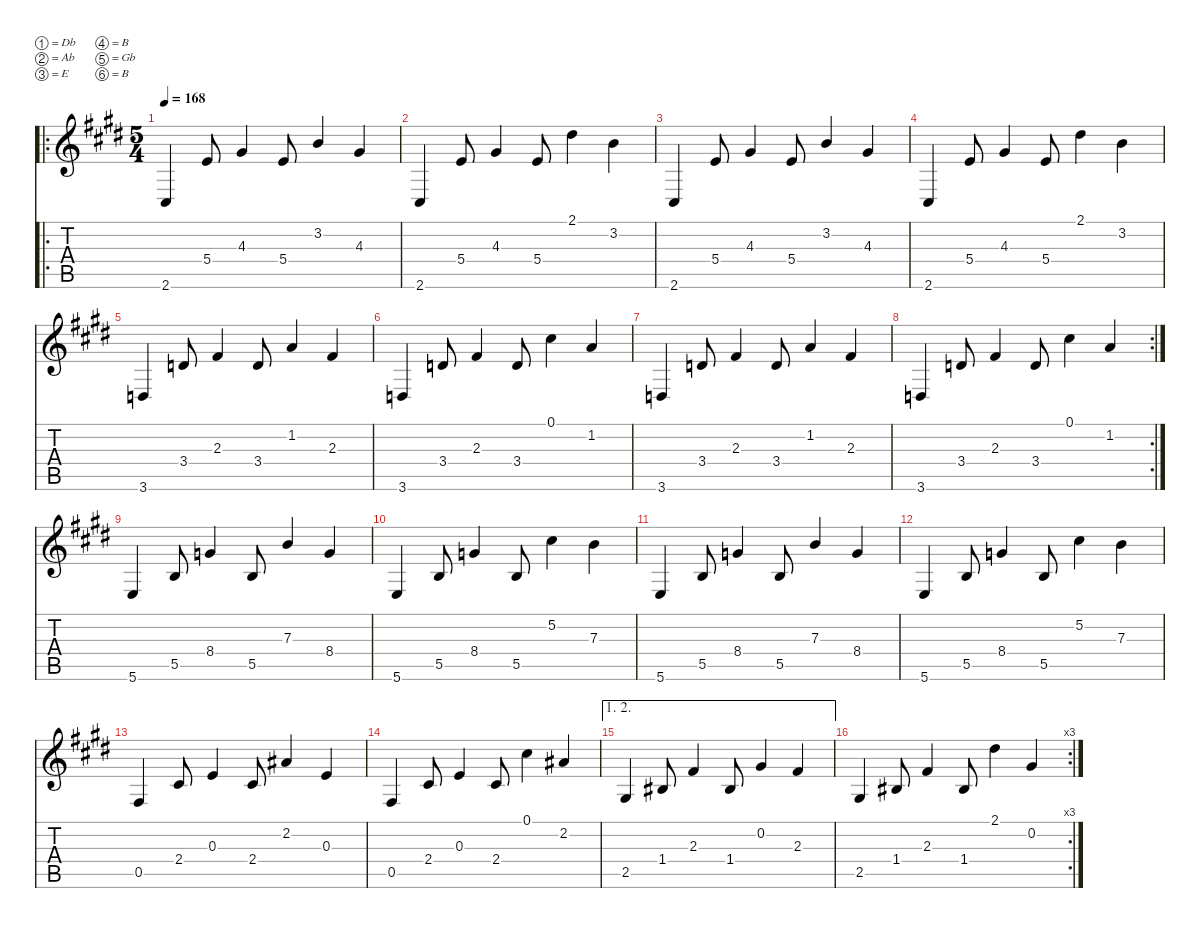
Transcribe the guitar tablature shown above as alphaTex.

\defaultSystemsLayout 4
\hideDynamics
\bracketExtendMode nobrackets
\singleTrackTrackNamePolicy hidden
\multiTrackTrackNamePolicy hidden
\firstSystemTrackNameMode fullname
\firstSystemTrackNameOrientation horizontal
\otherSystemsTrackNameOrientation horizontal
\track ("Guitar 1" "jz.guit.") {instrument electricguitarjazz}
\staff {score tabs}
\tuning (Db4 Ab3 E3 B2 Gb2 B1)
\ro
\ts (5 4)
\beaming (8 6 4)
\tempo 168
\clef g2
\ks c#minor
2.6{acc #}.4{dy f instrument electricguitarjazz beam Up} 5.4{acc forcenatural}.8{dy mp beam Up} 4.3{acc #}.4{dy f beam Up} 5.4{acc forcenatural}.8{dy mp beam Up} 3.2{acc forcenatural}.4{dy f beam Up} 4.3{acc #}.4{beam Up} |
2.6{acc #}.4{beam Up} 5.4{acc forcenatural}.8{dy mp beam Up} 4.3{acc #}.4{dy f beam Up} 5.4{acc forcenatural}.8{dy mp beam Up} 2.1{acc #}.4{dy f beam Down} 3.2{acc forcenatural}.4{beam Down} |
2.6{acc #}.4{beam Up} 5.4{acc forcenatural}.8{dy mp beam Up} 4.3{acc #}.4{dy f beam Up} 5.4{acc forcenatural}.8{dy mp beam Up} 3.2{acc forcenatural}.4{dy f beam Up} 4.3{acc #}.4{beam Up} |
2.6{acc #}.4{beam Up} 5.4{acc forcenatural}.8{dy mp beam Up} 4.3{acc #}.4{dy f beam Up} 5.4{acc forcenatural}.8{dy mp beam Up} 2.1{acc #}.4{dy f beam Down} 3.2{acc forcenatural}.4{beam Down} |
3.6{acc forcenatural}.4{beam Up} 3.4{acc forcenatural}.8{beam Up} 2.3{acc #}.4{beam Up} 3.4{acc forcenatural}.8{beam Up} 1.2{acc forcenatural}.4{beam Up} 2.3{acc #}.4{beam Up} |
3.6{acc forcenatural}.4{beam Up} 3.4{acc forcenatural}.8{beam Up} 2.3{acc #}.4{beam Up} 3.4{acc forcenatural}.8{beam Up} 0.1{acc #}.4{beam Down} 1.2{acc forcenatural}.4{beam Up} |
3.6{acc forcenatural}.4{beam Up} 3.4{acc forcenatural}.8{beam Up} 2.3{acc #}.4{beam Up} 3.4{acc forcenatural}.8{beam Up} 1.2{acc forcenatural}.4{beam Up} 2.3{acc #}.4{beam Up} |
\rc 2
3.6{acc forcenatural}.4{beam Up} 3.4{acc forcenatural}.8{beam Up} 2.3{acc #}.4{beam Up} 3.4{acc forcenatural}.8{beam Up} 0.1{acc #}.4{beam Down} 1.2{acc forcenatural}.4{beam Up} |
5.6{acc forcenatural}.4{beam Up} 5.5{acc forcenatural}.8{beam Up} 8.4{acc forcenatural}.4{beam Up} 5.5{acc forcenatural}.8{beam Up} 7.3{acc forcenatural}.4{beam Up} 8.4{acc forcenatural}.4{beam Up} |
5.6{acc forcenatural}.4{beam Up} 5.5{acc forcenatural}.8{beam Up} 8.4{acc forcenatural}.4{beam Up} 5.5{acc forcenatural}.8{beam Up} 5.2{acc #}.4{beam Down} 7.3{acc forcenatural}.4{beam Down} |
5.6{acc forcenatural}.4{beam Up} 5.5{acc forcenatural}.8{beam Up} 8.4{acc forcenatural}.4{beam Up} 5.5{acc forcenatural}.8{beam Up} 7.3{acc forcenatural}.4{beam Up} 8.4{acc forcenatural}.4{beam Up} |
5.6{acc forcenatural}.4{beam Up} 5.5{acc forcenatural}.8{beam Up} 8.4{acc forcenatural}.4{beam Up} 5.5{acc forcenatural}.8{beam Up} 5.2{acc #}.4{beam Down} 7.3{acc forcenatural}.4{beam Down} |
0.5{acc #}.4{beam Up} 2.4{acc #}.8{beam Up} 0.3{acc forcenatural}.4{beam Up} 2.4{acc #}.8{beam Up} 2.2{acc #}.4{beam Up} 0.3{acc forcenatural}.4{beam Up} |
0.5{acc #}.4{beam Up} 2.4{acc #}.8{beam Up} 0.3{acc forcenatural}.4{beam Up} 2.4{acc #}.8{beam Up} 0.1{acc #}.4{beam Down} 2.2{acc #}.4{beam Up} |
\ae (1 2)
2.5{acc #}.4{beam Up} 1.4{acc #}.8{beam Up} 2.3{acc #}.4{beam Up} 1.4{acc #}.8{beam Up} 0.2{acc #}.4{beam Up} 2.3{acc #}.4{beam Up} |
\rc 3
2.5{acc #}.4{beam Up} 1.4{acc #}.8{beam Up} 2.3{acc #}.4{beam Up} 1.4{acc #}.8{beam Up} 2.1{acc #}.4{beam Down} 0.2{acc #}.4{beam Up}
